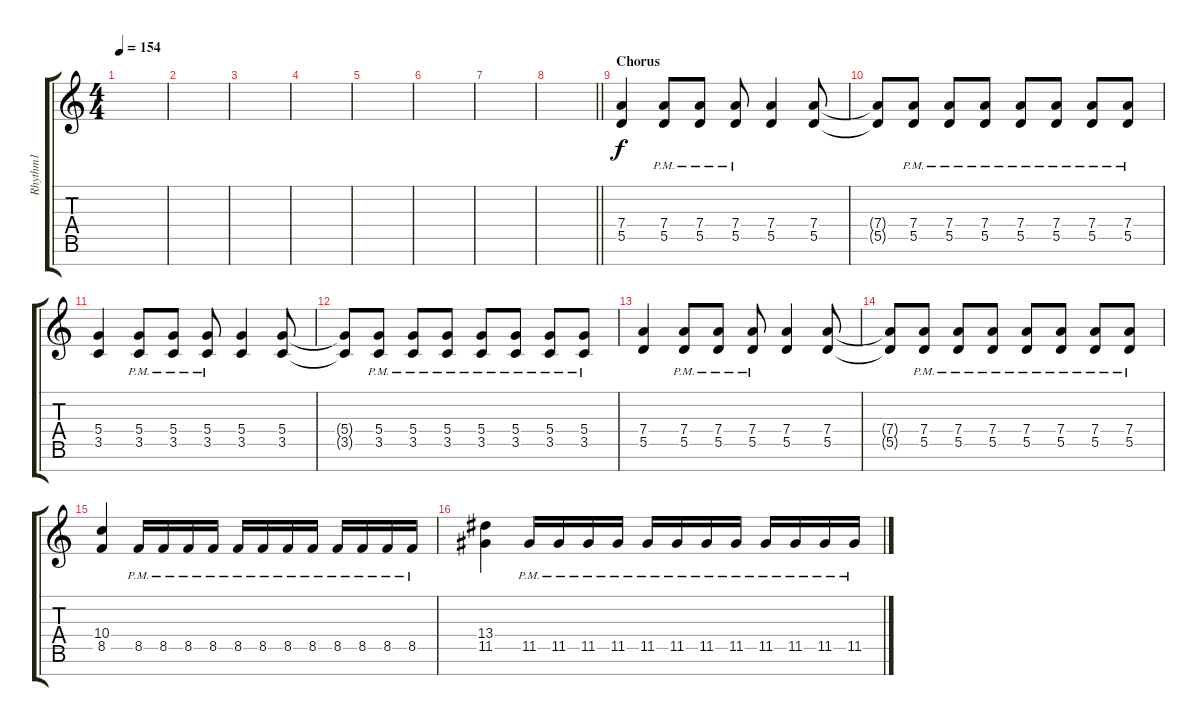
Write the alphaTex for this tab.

\track ("Rhythm1" "Rhythm1") {instrument distortionguitar}
\staff {score tabs}
\tuning (E4 B3 G3 D3 A2 E2 B1) {hide}
\ts (4 4)
\tempo 154
\clef g2
\ks c
|
|
|
|
|
|
|
\barLineRight lightlight
|
\section ("" "Chorus")
(7.4 5.5).4 (7.4{pm} 5.5{pm}).8 (7.4{pm} 5.5{pm}).8 (7.4{pm} 5.5{pm}).8 (7.4 5.5).4 (7.4 5.5).8 |
(7.4{t} 5.5{t}).8 (7.4{pm} 5.5{pm}).8 (7.4{pm} 5.5{pm}).8 (7.4{pm} 5.5{pm}).8 (7.4{pm} 5.5{pm}).8 (7.4{pm} 5.5{pm}).8 (7.4{pm} 5.5{pm}).8 (7.4{pm} 5.5{pm}).8 |
(5.4 3.5).4 (5.4{pm} 3.5{pm}).8 (5.4{pm} 3.5{pm}).8 (5.4{pm} 3.5{pm}).8 (5.4 3.5).4 (5.4 3.5).8 |
(5.4{t} 3.5{t}).8 (5.4{pm} 3.5{pm}).8 (5.4{pm} 3.5{pm}).8 (5.4{pm} 3.5{pm}).8 (5.4{pm} 3.5{pm}).8 (5.4{pm} 3.5{pm}).8 (5.4{pm} 3.5{pm}).8 (5.4{pm} 3.5{pm}).8 |
(7.4 5.5).4 (7.4{pm} 5.5{pm}).8 (7.4{pm} 5.5{pm}).8 (7.4{pm} 5.5{pm}).8 (7.4 5.5).4 (7.4 5.5).8 |
(7.4{t} 5.5{t}).8 (7.4{pm} 5.5{pm}).8 (7.4{pm} 5.5{pm}).8 (7.4{pm} 5.5{pm}).8 (7.4{pm} 5.5{pm}).8 (7.4{pm} 5.5{pm}).8 (7.4{pm} 5.5{pm}).8 (7.4{pm} 5.5{pm}).8 |
(10.4 8.5).4 8.5{pm}.16 8.5{pm}.16 8.5{pm}.16 8.5{pm}.16 8.5{pm}.16 8.5{pm}.16 8.5{pm}.16 8.5{pm}.16 8.5{pm}.16 8.5{pm}.16 8.5{pm}.16 8.5{pm}.16 |
(13.4 11.5).4 11.5{pm}.16 11.5{pm}.16 11.5{pm}.16 11.5{pm}.16 11.5{pm}.16 11.5{pm}.16 11.5{pm}.16 11.5{pm}.16 11.5{pm}.16 11.5{pm}.16 11.5{pm}.16 11.5{pm}.16
